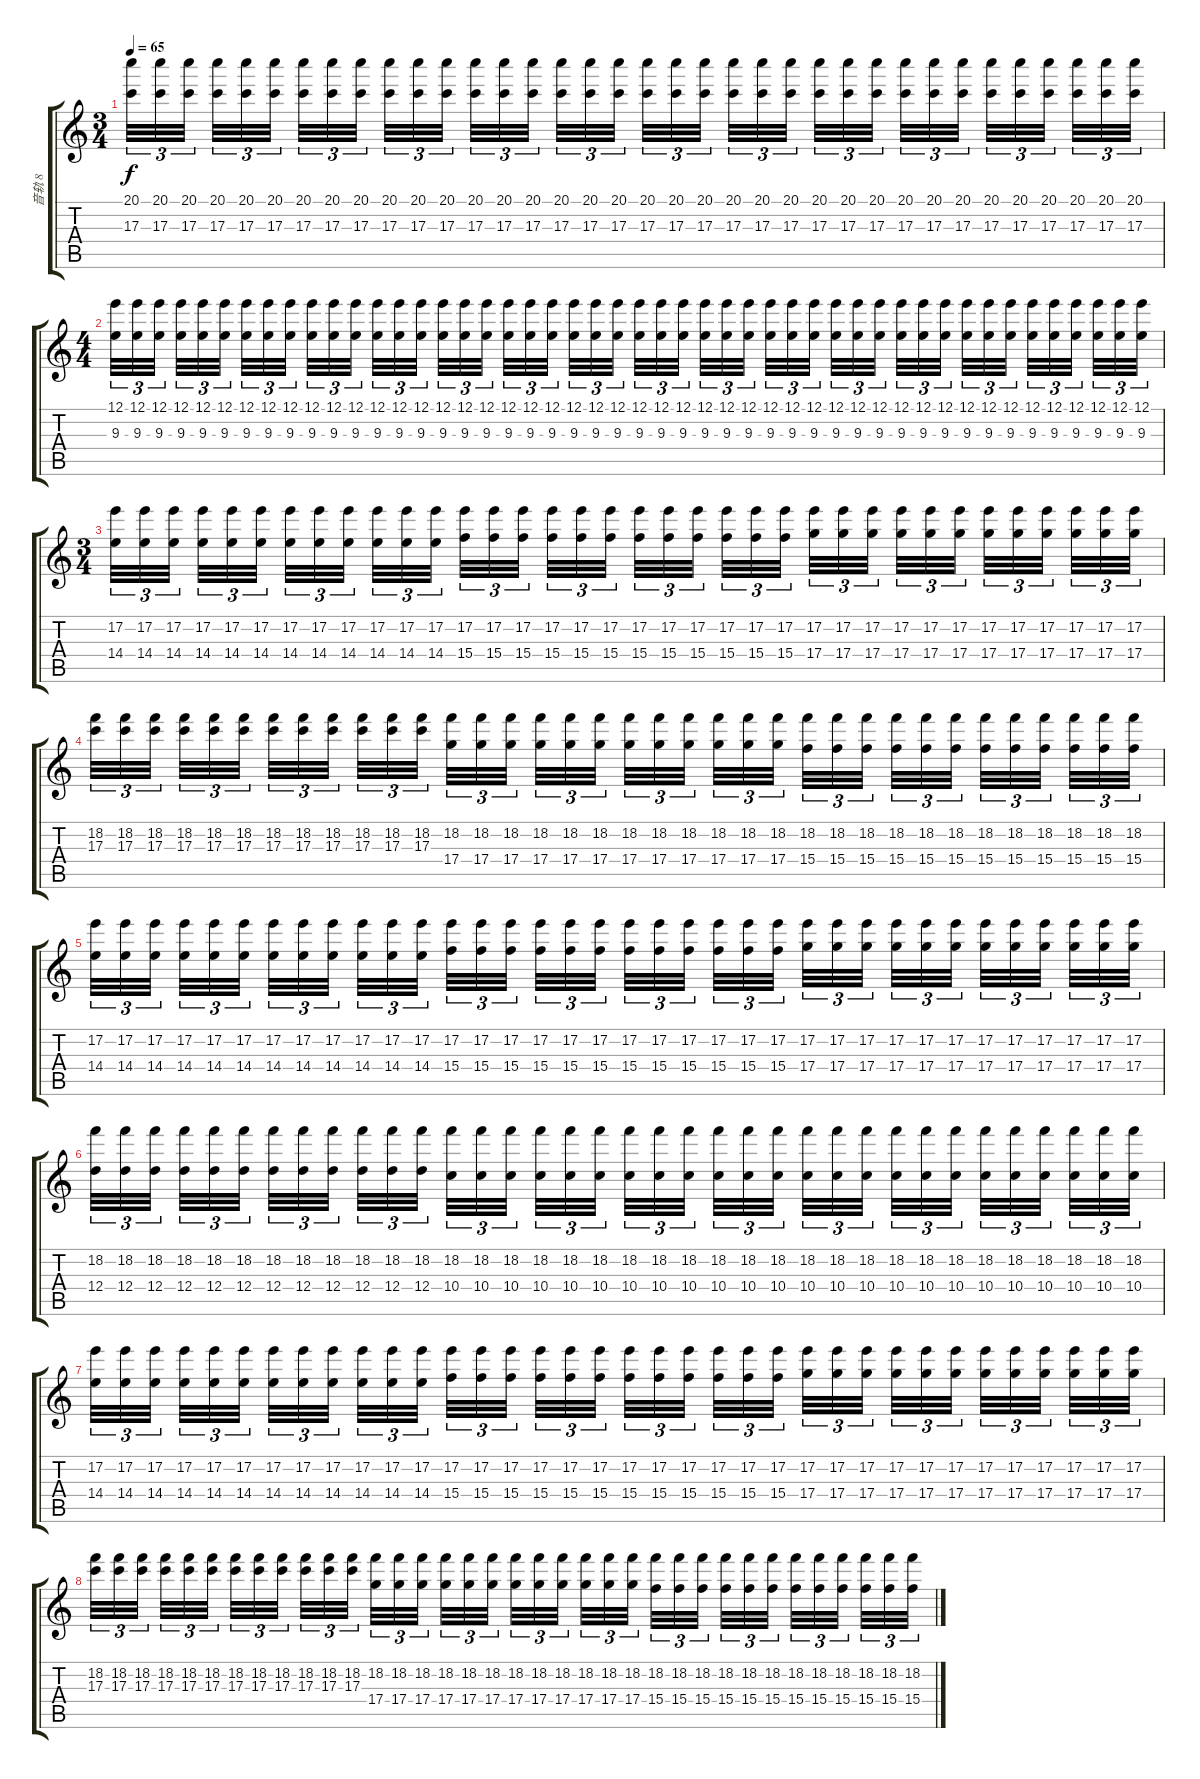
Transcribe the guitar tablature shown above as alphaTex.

\track ("音轨 8" "音轨 8") {instrument distortionguitar}
\staff {score tabs}
\tuning (E4 B3 G3 D3 A2 E2) {hide}
\ts (3 4)
\tempo 65
\clef g2
\ks c
(20.1 17.3).32{tu (3 2) dy f} (20.1 17.3).32{tu (3 2)} (20.1 17.3).32{tu (3 2) beam splitsecondary} (20.1 17.3).32{tu (3 2)} (20.1 17.3).32{tu (3 2)} (20.1 17.3).32{tu (3 2) beam splitsecondary} (20.1 17.3).32{tu (3 2)} (20.1 17.3).32{tu (3 2)} (20.1 17.3).32{tu (3 2) beam splitsecondary} (20.1 17.3).32{tu (3 2)} (20.1 17.3).32{tu (3 2)} (20.1 17.3).32{tu (3 2)} (20.1 17.3).32{tu (3 2)} (20.1 17.3).32{tu (3 2)} (20.1 17.3).32{tu (3 2) beam splitsecondary} (20.1 17.3).32{tu (3 2)} (20.1 17.3).32{tu (3 2)} (20.1 17.3).32{tu (3 2) beam splitsecondary} (20.1 17.3).32{tu (3 2)} (20.1 17.3).32{tu (3 2)} (20.1 17.3).32{tu (3 2) beam splitsecondary} (20.1 17.3).32{tu (3 2)} (20.1 17.3).32{tu (3 2)} (20.1 17.3).32{tu (3 2)} (20.1 17.3).32{tu (3 2)} (20.1 17.3).32{tu (3 2)} (20.1 17.3).32{tu (3 2) beam splitsecondary} (20.1 17.3).32{tu (3 2)} (20.1 17.3).32{tu (3 2)} (20.1 17.3).32{tu (3 2) beam splitsecondary} (20.1 17.3).32{tu (3 2)} (20.1 17.3).32{tu (3 2)} (20.1 17.3).32{tu (3 2) beam splitsecondary} (20.1 17.3).32{tu (3 2)} (20.1 17.3).32{tu (3 2)} (20.1 17.3).32{tu (3 2)} |
\ts (4 4)
(12.1 9.3).32{tu (3 2)} (12.1 9.3).32{tu (3 2)} (12.1 9.3).32{tu (3 2) beam splitsecondary} (12.1 9.3).32{tu (3 2)} (12.1 9.3).32{tu (3 2)} (12.1 9.3).32{tu (3 2) beam splitsecondary} (12.1 9.3).32{tu (3 2)} (12.1 9.3).32{tu (3 2)} (12.1 9.3).32{tu (3 2) beam splitsecondary} (12.1 9.3).32{tu (3 2)} (12.1 9.3).32{tu (3 2)} (12.1 9.3).32{tu (3 2)} (12.1 9.3).32{tu (3 2)} (12.1 9.3).32{tu (3 2)} (12.1 9.3).32{tu (3 2) beam splitsecondary} (12.1 9.3).32{tu (3 2)} (12.1 9.3).32{tu (3 2)} (12.1 9.3).32{tu (3 2) beam splitsecondary} (12.1 9.3).32{tu (3 2)} (12.1 9.3).32{tu (3 2)} (12.1 9.3).32{tu (3 2) beam splitsecondary} (12.1 9.3).32{tu (3 2)} (12.1 9.3).32{tu (3 2)} (12.1 9.3).32{tu (3 2)} (12.1 9.3).32{tu (3 2)} (12.1 9.3).32{tu (3 2)} (12.1 9.3).32{tu (3 2) beam splitsecondary} (12.1 9.3).32{tu (3 2)} (12.1 9.3).32{tu (3 2)} (12.1 9.3).32{tu (3 2) beam splitsecondary} (12.1 9.3).32{tu (3 2)} (12.1 9.3).32{tu (3 2)} (12.1 9.3).32{tu (3 2) beam splitsecondary} (12.1 9.3).32{tu (3 2)} (12.1 9.3).32{tu (3 2)} (12.1 9.3).32{tu (3 2)} (12.1 9.3).32{tu (3 2)} (12.1 9.3).32{tu (3 2)} (12.1 9.3).32{tu (3 2) beam splitsecondary} (12.1 9.3).32{tu (3 2)} (12.1 9.3).32{tu (3 2)} (12.1 9.3).32{tu (3 2) beam splitsecondary} (12.1 9.3).32{tu (3 2)} (12.1 9.3).32{tu (3 2)} (12.1 9.3).32{tu (3 2) beam splitsecondary} (12.1 9.3).32{tu (3 2)} (12.1 9.3).32{tu (3 2)} (12.1 9.3).32{tu (3 2)} |
\ts (3 4)
(17.2 14.4).32{tu (3 2)} (17.2 14.4).32{tu (3 2)} (17.2 14.4).32{tu (3 2) beam splitsecondary} (17.2 14.4).32{tu (3 2)} (17.2 14.4).32{tu (3 2)} (17.2 14.4).32{tu (3 2) beam splitsecondary} (17.2 14.4).32{tu (3 2)} (17.2 14.4).32{tu (3 2)} (17.2 14.4).32{tu (3 2) beam splitsecondary} (17.2 14.4).32{tu (3 2)} (17.2 14.4).32{tu (3 2)} (17.2 14.4).32{tu (3 2)} (17.2 15.4).32{tu (3 2)} (17.2 15.4).32{tu (3 2)} (17.2 15.4).32{tu (3 2) beam splitsecondary} (17.2 15.4).32{tu (3 2)} (17.2 15.4).32{tu (3 2)} (17.2 15.4).32{tu (3 2) beam splitsecondary} (17.2 15.4).32{tu (3 2)} (17.2 15.4).32{tu (3 2)} (17.2 15.4).32{tu (3 2) beam splitsecondary} (17.2 15.4).32{tu (3 2)} (17.2 15.4).32{tu (3 2)} (17.2 15.4).32{tu (3 2)} (17.2 17.4).32{tu (3 2)} (17.2 17.4).32{tu (3 2)} (17.2 17.4).32{tu (3 2) beam splitsecondary} (17.2 17.4).32{tu (3 2)} (17.2 17.4).32{tu (3 2)} (17.2 17.4).32{tu (3 2) beam splitsecondary} (17.2 17.4).32{tu (3 2)} (17.2 17.4).32{tu (3 2)} (17.2 17.4).32{tu (3 2) beam splitsecondary} (17.2 17.4).32{tu (3 2)} (17.2 17.4).32{tu (3 2)} (17.2 17.4).32{tu (3 2)} |
(18.2 17.3).32{tu (3 2)} (18.2 17.3).32{tu (3 2)} (18.2 17.3).32{tu (3 2) beam splitsecondary} (18.2 17.3).32{tu (3 2)} (18.2 17.3).32{tu (3 2)} (18.2 17.3).32{tu (3 2) beam splitsecondary} (18.2 17.3).32{tu (3 2)} (18.2 17.3).32{tu (3 2)} (18.2 17.3).32{tu (3 2) beam splitsecondary} (18.2 17.3).32{tu (3 2)} (18.2 17.3).32{tu (3 2)} (18.2 17.3).32{tu (3 2)} (18.2 17.4).32{tu (3 2)} (18.2 17.4).32{tu (3 2)} (18.2 17.4).32{tu (3 2) beam splitsecondary} (18.2 17.4).32{tu (3 2)} (18.2 17.4).32{tu (3 2)} (18.2 17.4).32{tu (3 2) beam splitsecondary} (18.2 17.4).32{tu (3 2)} (18.2 17.4).32{tu (3 2)} (18.2 17.4).32{tu (3 2) beam splitsecondary} (18.2 17.4).32{tu (3 2)} (18.2 17.4).32{tu (3 2)} (18.2 17.4).32{tu (3 2)} (18.2 15.4).32{tu (3 2)} (18.2 15.4).32{tu (3 2)} (18.2 15.4).32{tu (3 2) beam splitsecondary} (18.2 15.4).32{tu (3 2)} (18.2 15.4).32{tu (3 2)} (18.2 15.4).32{tu (3 2) beam splitsecondary} (18.2 15.4).32{tu (3 2)} (18.2 15.4).32{tu (3 2)} (18.2 15.4).32{tu (3 2) beam splitsecondary} (18.2 15.4).32{tu (3 2)} (18.2 15.4).32{tu (3 2)} (18.2 15.4).32{tu (3 2)} |
(17.2 14.4).32{tu (3 2)} (17.2 14.4).32{tu (3 2)} (17.2 14.4).32{tu (3 2) beam splitsecondary} (17.2 14.4).32{tu (3 2)} (17.2 14.4).32{tu (3 2)} (17.2 14.4).32{tu (3 2) beam splitsecondary} (17.2 14.4).32{tu (3 2)} (17.2 14.4).32{tu (3 2)} (17.2 14.4).32{tu (3 2) beam splitsecondary} (17.2 14.4).32{tu (3 2)} (17.2 14.4).32{tu (3 2)} (17.2 14.4).32{tu (3 2)} (17.2 15.4).32{tu (3 2)} (17.2 15.4).32{tu (3 2)} (17.2 15.4).32{tu (3 2) beam splitsecondary} (17.2 15.4).32{tu (3 2)} (17.2 15.4).32{tu (3 2)} (17.2 15.4).32{tu (3 2) beam splitsecondary} (17.2 15.4).32{tu (3 2)} (17.2 15.4).32{tu (3 2)} (17.2 15.4).32{tu (3 2) beam splitsecondary} (17.2 15.4).32{tu (3 2)} (17.2 15.4).32{tu (3 2)} (17.2 15.4).32{tu (3 2)} (17.2 17.4).32{tu (3 2)} (17.2 17.4).32{tu (3 2)} (17.2 17.4).32{tu (3 2) beam splitsecondary} (17.2 17.4).32{tu (3 2)} (17.2 17.4).32{tu (3 2)} (17.2 17.4).32{tu (3 2) beam splitsecondary} (17.2 17.4).32{tu (3 2)} (17.2 17.4).32{tu (3 2)} (17.2 17.4).32{tu (3 2) beam splitsecondary} (17.2 17.4).32{tu (3 2)} (17.2 17.4).32{tu (3 2)} (17.2 17.4).32{tu (3 2)} |
(18.2 12.4).32{tu (3 2)} (18.2 12.4).32{tu (3 2)} (18.2 12.4).32{tu (3 2) beam splitsecondary} (18.2 12.4).32{tu (3 2)} (18.2 12.4).32{tu (3 2)} (18.2 12.4).32{tu (3 2) beam splitsecondary} (18.2 12.4).32{tu (3 2)} (18.2 12.4).32{tu (3 2)} (18.2 12.4).32{tu (3 2) beam splitsecondary} (18.2 12.4).32{tu (3 2)} (18.2 12.4).32{tu (3 2)} (18.2 12.4).32{tu (3 2)} (18.2 10.4).32{tu (3 2)} (18.2 10.4).32{tu (3 2)} (18.2 10.4).32{tu (3 2) beam splitsecondary} (18.2 10.4).32{tu (3 2)} (18.2 10.4).32{tu (3 2)} (18.2 10.4).32{tu (3 2) beam splitsecondary} (18.2 10.4).32{tu (3 2)} (18.2 10.4).32{tu (3 2)} (18.2 10.4).32{tu (3 2) beam splitsecondary} (18.2 10.4).32{tu (3 2)} (18.2 10.4).32{tu (3 2)} (18.2 10.4).32{tu (3 2)} (18.2 10.4).32{tu (3 2)} (18.2 10.4).32{tu (3 2)} (18.2 10.4).32{tu (3 2) beam splitsecondary} (18.2 10.4).32{tu (3 2)} (18.2 10.4).32{tu (3 2)} (18.2 10.4).32{tu (3 2) beam splitsecondary} (18.2 10.4).32{tu (3 2)} (18.2 10.4).32{tu (3 2)} (18.2 10.4).32{tu (3 2) beam splitsecondary} (18.2 10.4).32{tu (3 2)} (18.2 10.4).32{tu (3 2)} (18.2 10.4).32{tu (3 2)} |
(17.2 14.4).32{tu (3 2)} (17.2 14.4).32{tu (3 2)} (17.2 14.4).32{tu (3 2) beam splitsecondary} (17.2 14.4).32{tu (3 2)} (17.2 14.4).32{tu (3 2)} (17.2 14.4).32{tu (3 2) beam splitsecondary} (17.2 14.4).32{tu (3 2)} (17.2 14.4).32{tu (3 2)} (17.2 14.4).32{tu (3 2) beam splitsecondary} (17.2 14.4).32{tu (3 2)} (17.2 14.4).32{tu (3 2)} (17.2 14.4).32{tu (3 2)} (17.2 15.4).32{tu (3 2)} (17.2 15.4).32{tu (3 2)} (17.2 15.4).32{tu (3 2) beam splitsecondary} (17.2 15.4).32{tu (3 2)} (17.2 15.4).32{tu (3 2)} (17.2 15.4).32{tu (3 2) beam splitsecondary} (17.2 15.4).32{tu (3 2)} (17.2 15.4).32{tu (3 2)} (17.2 15.4).32{tu (3 2) beam splitsecondary} (17.2 15.4).32{tu (3 2)} (17.2 15.4).32{tu (3 2)} (17.2 15.4).32{tu (3 2)} (17.2 17.4).32{tu (3 2)} (17.2 17.4).32{tu (3 2)} (17.2 17.4).32{tu (3 2) beam splitsecondary} (17.2 17.4).32{tu (3 2)} (17.2 17.4).32{tu (3 2)} (17.2 17.4).32{tu (3 2) beam splitsecondary} (17.2 17.4).32{tu (3 2)} (17.2 17.4).32{tu (3 2)} (17.2 17.4).32{tu (3 2) beam splitsecondary} (17.2 17.4).32{tu (3 2)} (17.2 17.4).32{tu (3 2)} (17.2 17.4).32{tu (3 2)} |
(18.2 17.3).32{tu (3 2)} (18.2 17.3).32{tu (3 2)} (18.2 17.3).32{tu (3 2) beam splitsecondary} (18.2 17.3).32{tu (3 2)} (18.2 17.3).32{tu (3 2)} (18.2 17.3).32{tu (3 2) beam splitsecondary} (18.2 17.3).32{tu (3 2)} (18.2 17.3).32{tu (3 2)} (18.2 17.3).32{tu (3 2) beam splitsecondary} (18.2 17.3).32{tu (3 2)} (18.2 17.3).32{tu (3 2)} (18.2 17.3).32{tu (3 2)} (18.2 17.4).32{tu (3 2)} (18.2 17.4).32{tu (3 2)} (18.2 17.4).32{tu (3 2) beam splitsecondary} (18.2 17.4).32{tu (3 2)} (18.2 17.4).32{tu (3 2)} (18.2 17.4).32{tu (3 2) beam splitsecondary} (18.2 17.4).32{tu (3 2)} (18.2 17.4).32{tu (3 2)} (18.2 17.4).32{tu (3 2) beam splitsecondary} (18.2 17.4).32{tu (3 2)} (18.2 17.4).32{tu (3 2)} (18.2 17.4).32{tu (3 2)} (18.2 15.4).32{tu (3 2)} (18.2 15.4).32{tu (3 2)} (18.2 15.4).32{tu (3 2) beam splitsecondary} (18.2 15.4).32{tu (3 2)} (18.2 15.4).32{tu (3 2)} (18.2 15.4).32{tu (3 2) beam splitsecondary} (18.2 15.4).32{tu (3 2)} (18.2 15.4).32{tu (3 2)} (18.2 15.4).32{tu (3 2) beam splitsecondary} (18.2 15.4).32{tu (3 2)} (18.2 15.4).32{tu (3 2)} (18.2 15.4).32{tu (3 2)}
